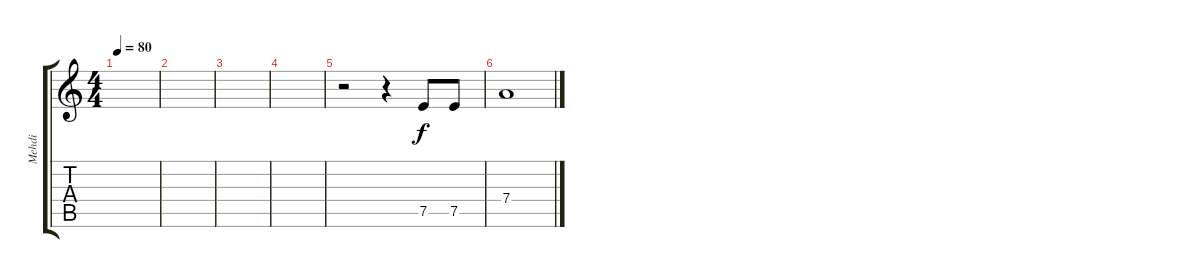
\track ("Mehdi" "Mehdi") {instrument overdrivenguitar}
\staff {score tabs}
\tuning (E4 B3 G3 D3 A2 E2) {hide}
\ts (4 4)
\tempo 80
\clef g2
\ks c
|
|
|
|
r.2 r.4 7.5.8 7.5.8 |
7.4.1
